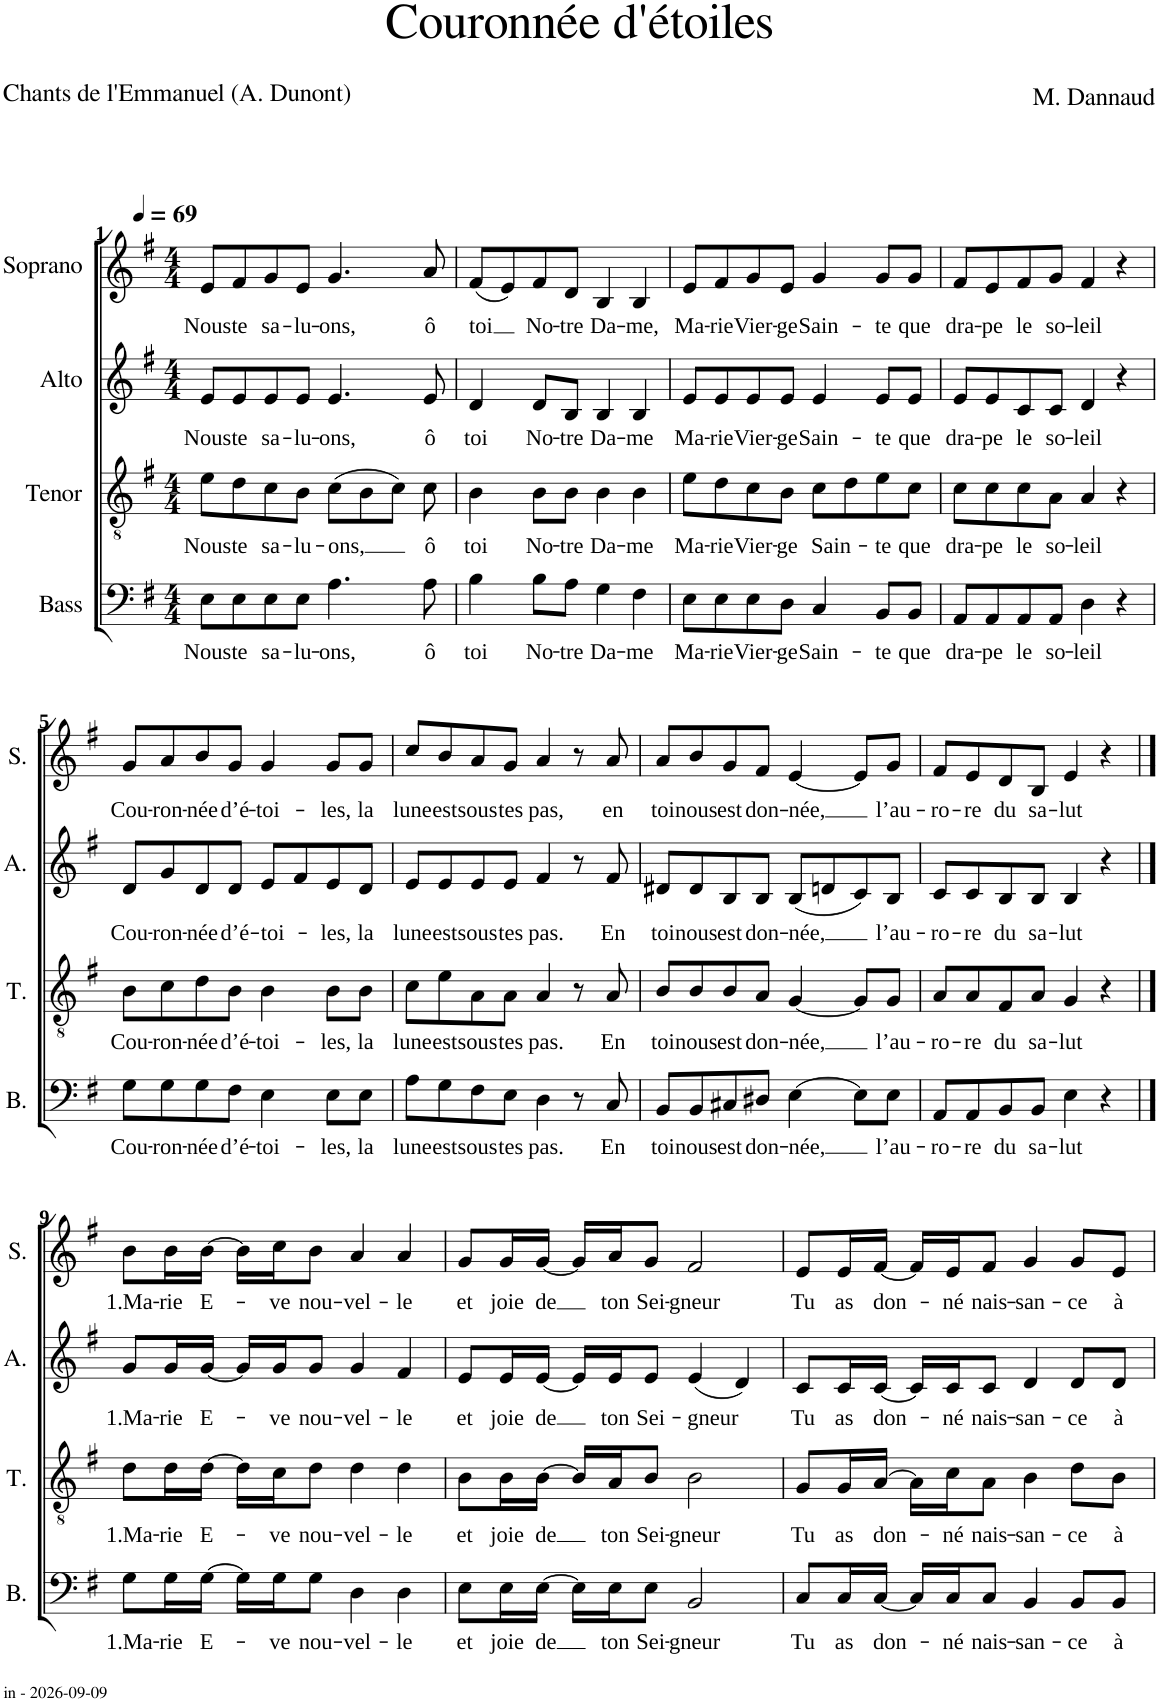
**kern	**text	**kern	**text	**kern	**text	**kern	**text
*part4	*part4	*part3	*part3	*part2	*part2	*part1	*part1
*staff4	*staff4	*staff3	*staff3	*staff2	*staff2	*staff1	*staff1
*I"Bass	*	*I"Tenor	*	*I"Alto	*	*I"Soprano	*
*I'B.	*	*I'T.	*	*I'A.	*	*I'S.	*
*clefF4	*	*clefGv2	*	*clefG2	*	*clefG2	*
*k[f#]	*	*k[f#]	*	*k[f#]	*	*k[f#]	*
*M4/4	*	*M4/4	*	*M4/4	*	*M4/4	*
*MM69	*	*MM69	*	*MM69	*	*MM69	*
=1	=1	=1	=1	=1	=1	=1	=1
!	!LO:LY:b	!	!LO:LY:b	!	!LO:LY:b	!	!LO:LY:b
8E\L	Nous	8e\L	Nous	8e/L	Nous	8e/L	Nous
!	!LO:LY:b	!	!LO:LY:b	!	!LO:LY:b	!	!LO:LY:b
8E\	te	8d\	te	8e/	te	8f#/	te
!	!LO:LY:b	!	!LO:LY:b	!	!LO:LY:b	!	!LO:LY:b
8E\	sa-	8c\	sa-	8e/	sa-	8g/	sa-
!	!LO:LY:b	!	!LO:LY:b	!	!LO:LY:b	!	!LO:LY:b
8E\J	-lu-	8B\J	-lu-	8e/J	-lu-	8e/J	-lu-
!	!LO:LY:b	!	!LO:LY:b	!	!LO:LY:b	!	!LO:LY:b
4.A\	-ons,	(8c\L	-ons,	4.e/	-ons,	4.g/	-ons,
.	.	8B\	.	.	.	.	.
.	.	8c\J)	.	.	.	.	.
!	!LO:LY:b	!	!LO:LY:b	!	!LO:LY:b	!	!LO:LY:b
8A\	ô	8c\	ô	8e/	ô	8a/	ô
=2	=2	=2	=2	=2	=2	=2	=2
!	!LO:LY:b	!	!LO:LY:b	!	!LO:LY:b	!	!LO:LY:b
4B\	toi	4B\	toi	4d/	toi	(8f#/L	toi
.	.	.	.	.	.	8e/)	.
!	!LO:LY:b	!	!LO:LY:b	!	!LO:LY:b	!	!LO:LY:b
8B\L	No-	8B\L	No-	8d/L	No-	8f#/	No-
!	!LO:LY:b	!	!LO:LY:b	!	!LO:LY:b	!	!LO:LY:b
8A\J	-tre	8B\J	-tre	8B/J	-tre	8d/J	-tre
!	!LO:LY:b	!	!LO:LY:b	!	!LO:LY:b	!	!LO:LY:b
4G\	Da-	4B\	Da-	4B/	Da-	4B/	Da-
!	!LO:LY:b	!	!LO:LY:b	!	!LO:LY:b	!	!LO:LY:b
4F#\	-me	4B\	-me	4B/	-me	4B/	-me,
=3	=3	=3	=3	=3	=3	=3	=3
!	!LO:LY:b	!	!LO:LY:b	!	!LO:LY:b	!	!LO:LY:b
8E\L	Ma-	8e\L	Ma-	8e/L	Ma-	8e/L	Ma-
!	!LO:LY:b	!	!LO:LY:b	!	!LO:LY:b	!	!LO:LY:b
8E\	-rie	8d\	-rie	8e/	-rie	8f#/	-rie
!	!LO:LY:b	!	!LO:LY:b	!	!LO:LY:b	!	!LO:LY:b
8E\	Vier-	8c\	Vier-	8e/	Vier-	8g/	Vier-
!	!LO:LY:b	!	!LO:LY:b	!	!LO:LY:b	!	!LO:LY:b
8D\J	-ge	8B\J	-ge	8e/J	-ge	8e/J	-ge
!	!LO:LY:b	!	!LO:LY:b	!	!LO:LY:b	!	!LO:LY:b
4C/	Sain-	8c\L	Sain-	4e/	Sain-	4g/	Sain-
.	.	8d\	.	.	.	.	.
!	!LO:LY:b	!	!LO:LY:b	!	!LO:LY:b	!	!LO:LY:b
8BB/L	-te	8e\	-te	8e/L	-te	8g/L	-te
!	!LO:LY:b	!	!LO:LY:b	!	!LO:LY:b	!	!LO:LY:b
8BB/J	que	8c\J	que	8e/J	que	8g/J	que
=4	=4	=4	=4	=4	=4	=4	=4
!	!LO:LY:b	!	!LO:LY:b	!	!LO:LY:b	!	!LO:LY:b
8AA/L	dra-	8c\L	dra-	8e/L	dra-	8f#/L	dra-
!	!LO:LY:b	!	!LO:LY:b	!	!LO:LY:b	!	!LO:LY:b
8AA/	-pe	8c\	-pe	8e/	-pe	8e/	-pe
!	!LO:LY:b	!	!LO:LY:b	!	!LO:LY:b	!	!LO:LY:b
8AA/	le	8c\	le	8c/	le	8f#/	le
!	!LO:LY:b	!	!LO:LY:b	!	!LO:LY:b	!	!LO:LY:b
8AA/J	so-	8A\J	so-	8c/J	so-	8g/J	so-
!	!LO:LY:b	!	!LO:LY:b	!	!LO:LY:b	!	!LO:LY:b
4D\	-leil	4A/	-leil	4d/	-leil	4f#/	-leil
4r	.	4r	.	4r	.	4r	.
!!LO:LB:g=z
=5	=5	=5	=5	=5	=5	=5	=5
!	!LO:LY:b	!	!LO:LY:b	!	!LO:LY:b	!	!LO:LY:b
8G\L	Cou-	8B\L	Cou-	8d/L	Cou-	8g/L	Cou-
!	!LO:LY:b	!	!LO:LY:b	!	!LO:LY:b	!	!LO:LY:b
8G\	-ron-	8c\	-ron-	8g/	-ron-	8a/	-ron-
!	!LO:LY:b	!	!LO:LY:b	!	!LO:LY:b	!	!LO:LY:b
8G\	-née	8d\	-née	8d/	-née	8b/	-née
!	!LO:LY:b	!	!LO:LY:b	!	!LO:LY:b	!	!LO:LY:b
8F#\J	d’é-	8B\J	d’é-	8d/J	d’é-	8g/J	d’é-
!	!LO:LY:b	!	!LO:LY:b	!	!LO:LY:b	!	!LO:LY:b
4E\	-toi-	4B\	-toi-	8e/L	-toi-	4g/	-toi-
.	.	.	.	8f#/	.	.	.
!	!LO:LY:b	!	!LO:LY:b	!	!LO:LY:b	!	!LO:LY:b
8E\L	-les,	8B\L	-les,	8e/	-les,	8g/L	-les,
!	!LO:LY:b	!	!LO:LY:b	!	!LO:LY:b	!	!LO:LY:b
8E\J	la	8B\J	la	8d/J	la	8g/J	la
=6	=6	=6	=6	=6	=6	=6	=6
!	!LO:LY:b	!	!LO:LY:b	!	!LO:LY:b	!	!LO:LY:b
8A\L	lune	8c\L	lune	8e/L	lune	8cc/L	lune
!	!LO:LY:b	!	!LO:LY:b	!	!LO:LY:b	!	!LO:LY:b
8G\	est	8e\	est	8e/	est	8b/	est
!	!LO:LY:b	!	!LO:LY:b	!	!LO:LY:b	!	!LO:LY:b
8F#\	sous	8A\	sous	8e/	sous	8a/	sous
!	!LO:LY:b	!	!LO:LY:b	!	!LO:LY:b	!	!LO:LY:b
8E\J	tes	8A\J	tes	8e/J	tes	8g/J	tes
!	!LO:LY:b	!	!LO:LY:b	!	!LO:LY:b	!	!LO:LY:b
4D\	pas.	4A/	pas.	4f#/	pas.	4a/	pas,
8r	.	8r	.	8r	.	8r	.
!	!LO:LY:b	!	!LO:LY:b	!	!LO:LY:b	!	!LO:LY:b
8C/	En	8A/	En	8f#/	En	8a/	en
=7	=7	=7	=7	=7	=7	=7	=7
!	!LO:LY:b	!	!LO:LY:b	!	!LO:LY:b	!	!LO:LY:b
8BB/L	toi	8B/L	toi	8d#X/L	toi	8a/L	toi
!	!LO:LY:b	!	!LO:LY:b	!	!LO:LY:b	!	!LO:LY:b
8BB/	nous	8B/	nous	8d#/	nous	8b/	nous
!	!LO:LY:b	!	!LO:LY:b	!	!LO:LY:b	!	!LO:LY:b
8C#X/	est	8B/	est	8B/	est	8g/	est
!	!LO:LY:b	!	!LO:LY:b	!	!LO:LY:b	!	!LO:LY:b
8D#X/J	don-	8A/J	don-	8B/J	don-	8f#/J	don-
!	!LO:LY:b	!	!LO:LY:b	!	!LO:LY:b	!	!LO:LY:b
[4E\	-née,	[4G/	-née,	(8B/L	-née,	[4e/	-née,
.	.	.	.	8dn/	.	.	.
8E\L]	.	8G/L]	.	8c/)	.	8e/L]	.
!	!LO:LY:b	!	!LO:LY:b	!	!LO:LY:b	!	!LO:LY:b
8E\J	l’au-	8G/J	l’au-	8B/J	l’au-	8g/J	l’au-
=8	=8	=8	=8	=8	=8	=8	=8
!	!LO:LY:b	!	!LO:LY:b	!	!LO:LY:b	!	!LO:LY:b
8AA/L	-ro-	8A/L	-ro-	8c/L	-ro-	8f#/L	-ro-
!	!LO:LY:b	!	!LO:LY:b	!	!LO:LY:b	!	!LO:LY:b
8AA/	-re	8A/	-re	8c/	-re	8e/	-re
!	!LO:LY:b	!	!LO:LY:b	!	!LO:LY:b	!	!LO:LY:b
8BB/	du	8F#/	du	8B/	du	8d/	du
!	!LO:LY:b	!	!LO:LY:b	!	!LO:LY:b	!	!LO:LY:b
8BB/J	sa-	8A/J	sa-	8B/J	sa-	8B/J	sa-
!	!LO:LY:b	!	!LO:LY:b	!	!LO:LY:b	!	!LO:LY:b
4E\	-lut	4G/	-lut	4B/	-lut	4e/	-lut
4r	.	4r	.	4r	.	4r	.
!!LO:LB:g=z
==9	==9	==9	==9	==9	==9	==9	==9
!	!LO:LY:b	!	!LO:LY:b	!	!LO:LY:b	!	!LO:LY:b
8G\L	1.Ma-	8d\L	1.Ma-	8g/L	1.Ma-	8b\L	1.Ma-
!	!LO:LY:b	!	!LO:LY:b	!	!LO:LY:b	!	!LO:LY:b
16G\L	-rie	16d\L	-rie	16g/L	-rie	16b\L	-rie
!	!LO:LY:b	!	!LO:LY:b	!	!LO:LY:b	!	!LO:LY:b
[16G\JJ	E-	[16d\JJ	E-	[16g/JJ	E-	[16b\JJ	E-
16G\LL]	.	16d\LL]	.	16g/LL]	.	16b\LL]	.
!	!LO:LY:b	!	!LO:LY:b	!	!LO:LY:b	!	!LO:LY:b
16G\J	-ve	16c\J	-ve	16g/J	-ve	16cc\J	-ve
!	!LO:LY:b	!	!LO:LY:b	!	!LO:LY:b	!	!LO:LY:b
8G\J	nou-	8d\J	nou-	8g/J	nou-	8b\J	nou-
!	!LO:LY:b	!	!LO:LY:b	!	!LO:LY:b	!	!LO:LY:b
4D\	-vel-	4d\	-vel-	4g/	-vel-	4a/	-vel-
!	!LO:LY:b	!	!LO:LY:b	!	!LO:LY:b	!	!LO:LY:b
4D\	-le	4d\	-le	4f#/	-le	4a/	-le
=10	=10	=10	=10	=10	=10	=10	=10
!	!LO:LY:b	!	!LO:LY:b	!	!LO:LY:b	!	!LO:LY:b
8E\L	et	8B\L	et	8e/L	et	8g/L	et
!	!LO:LY:b	!	!LO:LY:b	!	!LO:LY:b	!	!LO:LY:b
16E\L	joie	16B\L	joie	16e/L	joie	16g/L	joie
!	!LO:LY:b	!	!LO:LY:b	!	!LO:LY:b	!	!LO:LY:b
[16E\JJ	de	[16B\JJ	de	[16e/JJ	de	[16g/JJ	de
16E\LL]	.	16B/LL]	.	16e/LL]	.	16g/LL]	.
!	!LO:LY:b	!	!LO:LY:b	!	!LO:LY:b	!	!LO:LY:b
16E\J	ton	16A/J	ton	16e/J	ton	16a/J	ton
!	!LO:LY:b	!	!LO:LY:b	!	!LO:LY:b	!	!LO:LY:b
8E\J	Sei-	8B/J	Sei-	8e/J	Sei-	8g/J	Sei-
!	!LO:LY:b	!	!LO:LY:b	!	!LO:LY:b	!	!LO:LY:b
2BB/	-gneur	2B\	-gneur	(4e/	-gneur	2f#/	-gneur
.	.	.	.	4d/)	.	.	.
=11	=11	=11	=11	=11	=11	=11	=11
!	!LO:LY:b	!	!LO:LY:b	!	!LO:LY:b	!	!LO:LY:b
8C/L	Tu	8G/L	Tu	8c/L	Tu	8e/L	Tu
!	!LO:LY:b	!	!LO:LY:b	!	!LO:LY:b	!	!LO:LY:b
16C/L	as	16G/L	as	16c/L	as	16e/L	as
!	!LO:LY:b	!	!LO:LY:b	!	!LO:LY:b	!	!LO:LY:b
[16C/JJ	don-	[16A/JJ	don-	[16c/JJ	don-	[16f#/JJ	don-
16C/LL]	.	16A\LL]	.	16c/LL]	.	16f#/LL]	.
!	!LO:LY:b	!	!LO:LY:b	!	!LO:LY:b	!	!LO:LY:b
16C/J	-né	16c\J	-né	16c/J	-né	16e/J	-né
!	!LO:LY:b	!	!LO:LY:b	!	!LO:LY:b	!	!LO:LY:b
8C/J	nais-	8A\J	nais-	8c/J	nais-	8f#/J	nais-
!	!LO:LY:b	!	!LO:LY:b	!	!LO:LY:b	!	!LO:LY:b
4BB/	-san-	4B\	-san-	4d/	-san-	4g/	-san-
!	!LO:LY:b	!	!LO:LY:b	!	!LO:LY:b	!	!LO:LY:b
8BB/L	-ce	8d\L	-ce	8d/L	-ce	8g/L	-ce
!	!LO:LY:b	!	!LO:LY:b	!	!LO:LY:b	!	!LO:LY:b
8BB/J	à	8B\J	à	8d/J	à	8e/J	à
=	=	=	=	=	=	=	=
*-	*-	*-	*-	*-	*-	*-	*-
